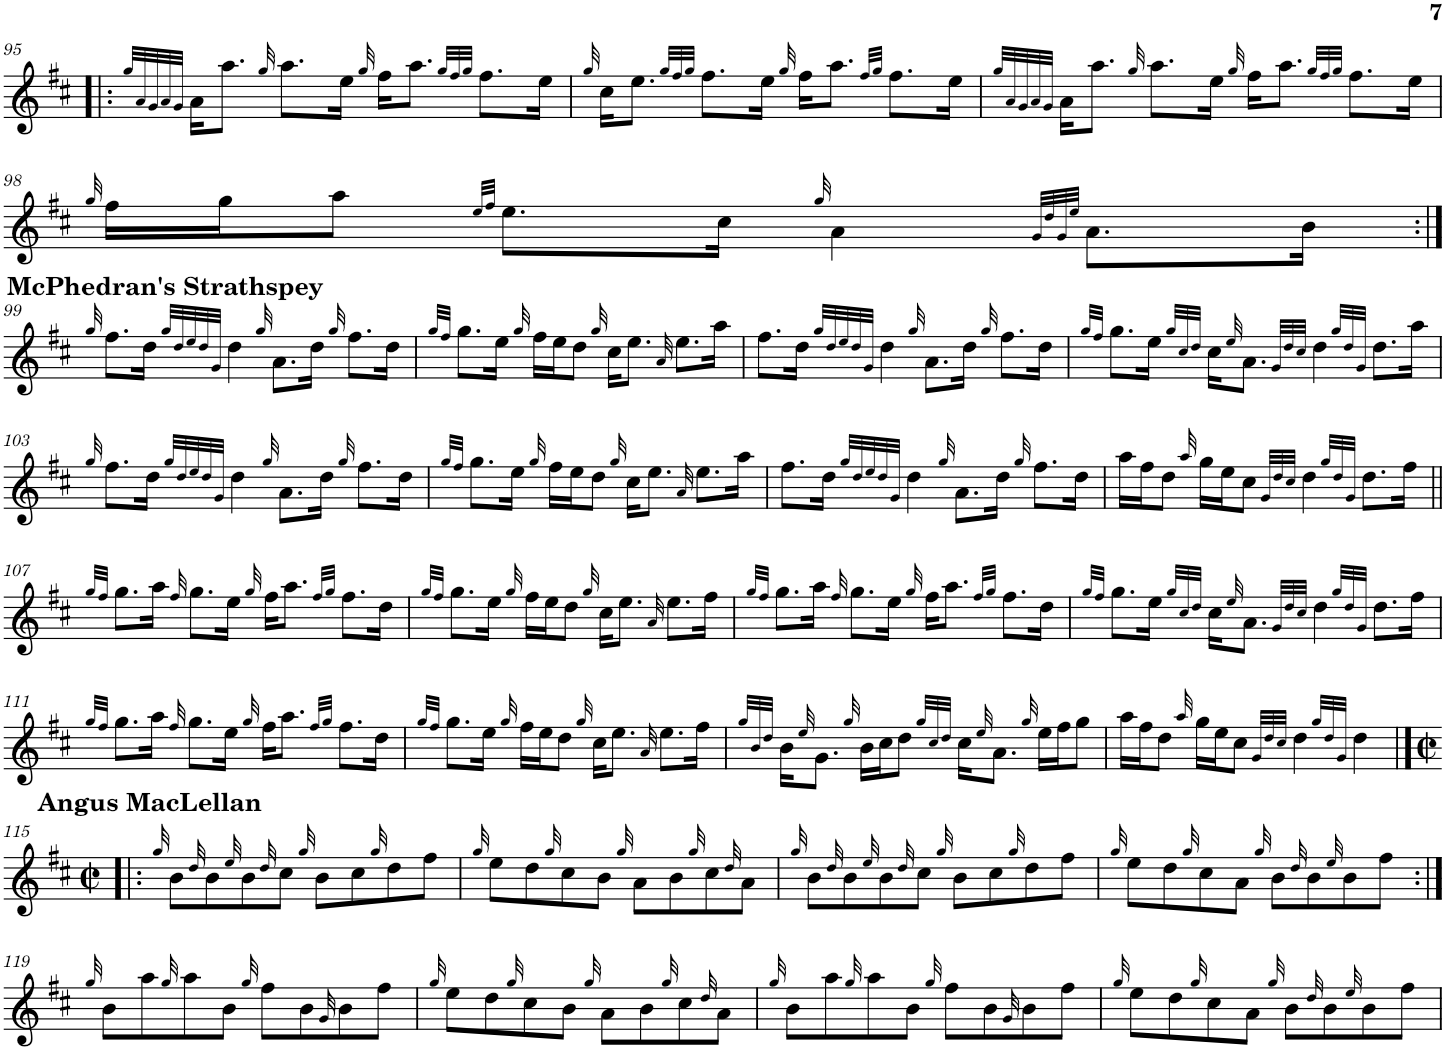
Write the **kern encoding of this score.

**kern
*part1
*staff1
*I"alto
!!LO:PB:g=z
*clefG2
*k[f#c#]
*M4/4
=95!|:
32qgg/LLL
32qa/
32qg/
32qa/
32qg/JJJ
16a\KL
8.aa\J
32qgg/
8.aa\L
16ee\Jk
32qgg/
16ff#\KL
8.aa\J
32qgg/LLL
32qff#/
32qgg/JJJ
8.ff#\L
16ee\Jk
=96
32qgg/
16cc#\KL
8.ee\J
32qgg/LLL
32qff#/
32qgg/JJJ
8.ff#\L
16ee\Jk
32qgg/
16ff#\KL
8.aa\J
32qff#/LLL
32qgg/JJJ
8.ff#\L
16ee\Jk
=97
32qgg/LLL
32qa/
32qg/
32qa/
32qg/JJJ
16a\KL
8.aa\J
32qgg/
8.aa\L
16ee\Jk
32qgg/
16ff#\KL
8.aa\J
32qgg/LLL
32qff#/
32qgg/JJJ
8.ff#\L
16ee\Jk
!!LO:LB:g=z
=98
32qgg/
16ff#\LL
16gg\J
8aa\J
32qee/LLL
32qff#/JJJ
8.ee\L
16cc#\Jk
32qgg/
4a\
32qg/LLL
32qdd/
32qg/
32qee/JJJ
8.a\L
16b\Jk
!!LO:LB:g=z
=99:|!
32qgg/
!LO:TX:a:B:t=McPhedran's Strathspey
8.ff#\L
16dd\Jk
32qgg/LLL
32qdd/
32qee/
32qdd/
32qg/JJJ
4dd\
32qgg/
8.a\L
16dd\Jk
32qgg/
8.ff#\L
16dd\Jk
=100
32qgg/LLL
32qff#/JJJ
8.gg\L
16ee\Jk
32qgg/
16ff#\LL
16ee\J
8dd\J
32qgg/
16cc#\KL
8.ee\J
32qa/
8.ee\L
16aa\Jk
=101
8.ff#\L
16dd\Jk
32qgg/LLL
32qdd/
32qee/
32qdd/
32qg/JJJ
4dd\
32qgg/
8.a\L
16dd\Jk
32qgg/
8.ff#\L
16dd\Jk
=102
32qgg/LLL
32qff#/JJJ
8.gg\L
16ee\Jk
32qgg/LLL
32qcc#/
32qdd/JJJ
16cc#\KL
32qee/
8.a\J
32qg/LLL
32qdd/
32qcc#/JJJ
4dd\
32qgg/LLL
32qdd/
32qg/JJJ
8.dd\L
16aa\Jk
!!LO:LB:g=z
=103
32qgg/
8.ff#\L
16dd\Jk
32qgg/LLL
32qdd/
32qee/
32qdd/
32qg/JJJ
4dd\
32qgg/
8.a\L
16dd\Jk
32qgg/
8.ff#\L
16dd\Jk
=104
32qgg/LLL
32qff#/JJJ
8.gg\L
16ee\Jk
32qgg/
16ff#\LL
16ee\J
8dd\J
32qgg/
16cc#\KL
8.ee\J
32qa/
8.ee\L
16aa\Jk
=105
8.ff#\L
16dd\Jk
32qgg/LLL
32qdd/
32qee/
32qdd/
32qg/JJJ
4dd\
32qgg/
8.a\L
16dd\Jk
32qgg/
8.ff#\L
16dd\Jk
=106
16aa\LL
16ff#\J
8dd\J
32qaa/
16gg\LL
16ee\J
8cc#\J
32qg/LLL
32qdd/
32qcc#/JJJ
4dd\
32qgg/LLL
32qdd/
32qg/JJJ
8.dd\L
16ff#\Jk
!!LO:LB:g=z
=107||
32qgg/LLL
32qff#/JJJ
8.gg\L
16aa\Jk
32qff#/
8.gg\L
16ee\Jk
32qgg/
16ff#\KL
8.aa\J
32qff#/LLL
32qgg/JJJ
8.ff#\L
16dd\Jk
=108
32qgg/LLL
32qff#/JJJ
8.gg\L
16ee\Jk
32qgg/
16ff#\LL
16ee\J
8dd\J
32qgg/
16cc#\KL
8.ee\J
32qa/
8.ee\L
16ff#\Jk
=109
32qgg/LLL
32qff#/JJJ
8.gg\L
16aa\Jk
32qff#/
8.gg\L
16ee\Jk
32qgg/
16ff#\KL
8.aa\J
32qff#/LLL
32qgg/JJJ
8.ff#\L
16dd\Jk
=110
32qgg/LLL
32qff#/JJJ
8.gg\L
16ee\Jk
32qgg/LLL
32qcc#/
32qdd/JJJ
16cc#\KL
32qee/
8.a\J
32qg/LLL
32qdd/
32qcc#/JJJ
4dd\
32qgg/LLL
32qdd/
32qg/JJJ
8.dd\L
16ff#\Jk
!!LO:LB:g=z
=111
32qgg/LLL
32qff#/JJJ
8.gg\L
16aa\Jk
32qff#/
8.gg\L
16ee\Jk
32qgg/
16ff#\KL
8.aa\J
32qff#/LLL
32qgg/JJJ
8.ff#\L
16dd\Jk
=112
32qgg/LLL
32qff#/JJJ
8.gg\L
16ee\Jk
32qgg/
16ff#\LL
16ee\J
8dd\J
32qgg/
16cc#\KL
8.ee\J
32qa/
8.ee\L
16ff#\Jk
=113
32qgg/LLL
32qb/
32qdd/JJJ
16b\KL
32qee/
8.g\J
32qgg/
16b\LL
16cc#\J
8dd\J
32qgg/LLL
32qcc#/
32qdd/JJJ
16cc#\KL
32qee/
8.a\J
32qgg/
16ee\LL
16ff#\J
8gg\J
=114
16aa\LL
16ff#\J
8dd\J
32qaa/
16gg\LL
16ee\J
8cc#\J
32qg/LLL
32qdd/
32qcc#/JJJ
4dd\
32qgg/LLL
32qdd/
32qg/JJJ
4dd\
!!LO:LB:g=z
=115|!:
*M2/2
*met(c|)
32qgg/
!LO:TX:a:B:t=Angus MacLellan
8b\L
32qdd/
8b\
32qee/
8b\
32qdd/
8cc#\J
32qgg/
8b\L
8cc#\
32qgg/
8dd\
8ff#\J
=116
32qgg/
8ee\L
8dd\
32qgg/
8cc#\
8b\J
32qgg/
8a\L
8b\
32qgg/
8cc#\
32qdd/
8a\J
=117
32qgg/
8b\L
32qdd/
8b\
32qee/
8b\
32qdd/
8cc#\J
32qgg/
8b\L
8cc#\
32qgg/
8dd\
8ff#\J
=118
32qgg/
8ee\L
8dd\
32qgg/
8cc#\
8a\J
32qgg/
8b\L
32qdd/
8b\
32qee/
8b\
8ff#\J
!!LO:LB:g=z
=119:|!
32qgg/
8b\L
8aa\
32qgg/
8aa\
8b\J
32qgg/
8ff#\L
8b\
32qg/
8b\
8ff#\J
=120
32qgg/
8ee\L
8dd\
32qgg/
8cc#\
8b\J
32qgg/
8a\L
8b\
32qgg/
8cc#\
32qdd/
8a\J
=121
32qgg/
8b\L
8aa\
32qgg/
8aa\
8b\J
32qgg/
8ff#\L
8b\
32qg/
8b\
8ff#\J
=122
32qgg/
8ee\L
8dd\
32qgg/
8cc#\
8a\J
32qgg/
8b\L
32qdd/
8b\
32qee/
8b\
8ff#\J
=
*-
